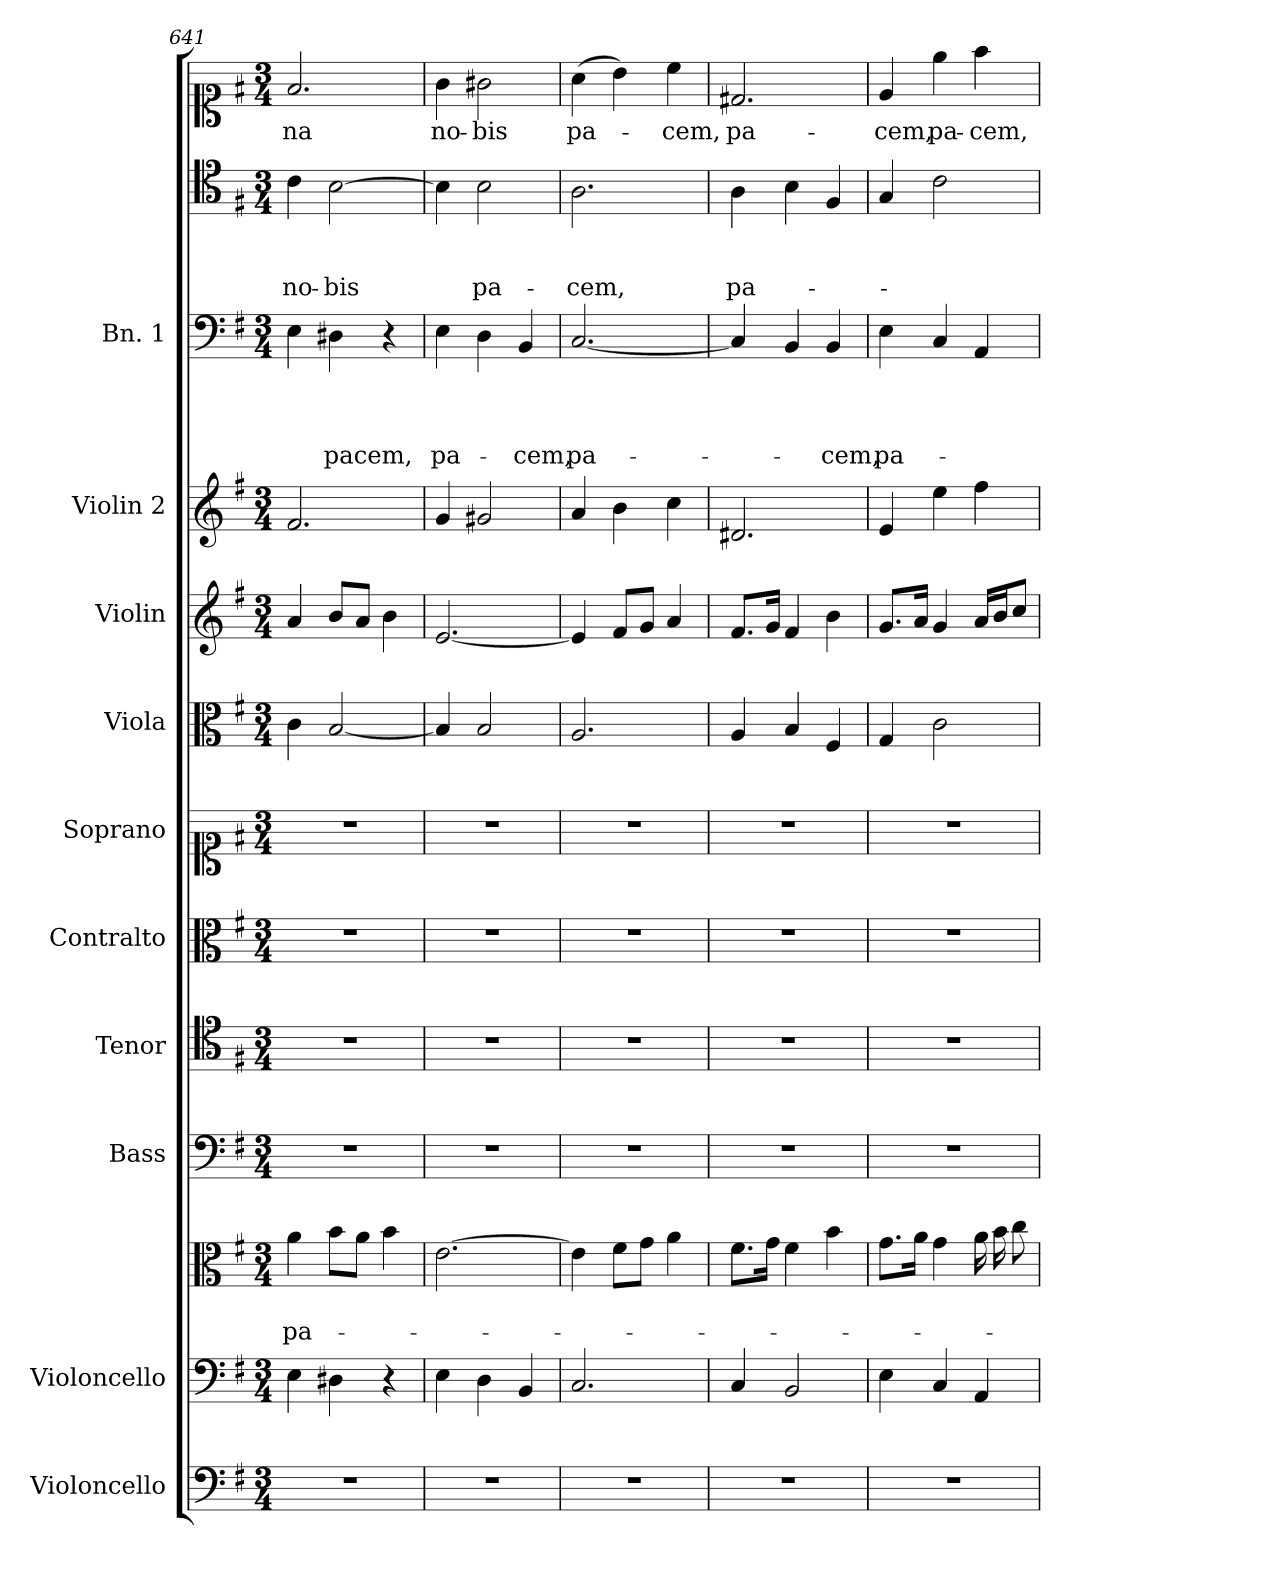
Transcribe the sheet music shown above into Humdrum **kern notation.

**kern	**kern	**kern	**text	**text	**kern	**kern	**kern	**kern	**kern	**kern	**kern	**kern	**text	**text	**text	**text	**kern	**text	**text	**text	**kern	**text
*part13	*part12	*part11	*part11	*part11	*part10	*part9	*part8	*part7	*part6	*part5	*part4	*part3	*part3	*part3	*part3	*part3	*part2	*part2	*part2	*part2	*part1	*part1
*staff13	*staff12	*staff11	*staff11	*staff11	*staff10	*staff9	*staff8	*staff7	*staff6	*staff5	*staff4	*staff3	*staff3	*staff3	*staff3	*staff3	*staff2	*staff2	*staff2	*staff2	*staff1	*staff1
*I"Violoncello	*I"Violoncello	*	*	*	*I"Bass	*I"Tenor	*I"Contralto	*I"Soprano	*I"Viola	*I"Violin	*I"Violin 2	*I"Bn. 1	*	*	*	*	*	*	*	*	*	*
*	*	*	*	*	*I'Bs.	*I'Ten.	*	*I'Sop.	*I'Vla.	*I'Vln.	*I'Vln. 2	*I'Bn. 1	*	*	*	*	*	*	*	*	*	*
*clefF4	*clefF4	*clefC3	*	*	*clefF4	*clefC4	*clefC3	*clefC1	*clefC3	*clefG2	*clefG2	*clefF4	*	*	*	*	*clefC4	*	*	*	*clefC1	*
*	*	*	*	*	*	*ITrd7c12	*	*	*	*	*	*	*	*	*	*	*	*	*	*	*	*
*k[f#]	*k[f#]	*k[f#]	*	*	*k[f#]	*k[f#]	*k[f#]	*k[f#]	*k[f#]	*k[f#]	*k[f#]	*k[f#]	*	*	*	*	*k[f#]	*	*	*	*k[f#]	*
*G:	*G:	*G:	*	*	*G:	*G:	*G:	*G:	*G:	*G:	*G:	*G:	*	*	*	*	*G:	*	*	*	*G:	*
*M3/4	*M3/4	*M3/4	*	*	*M3/4	*M3/4	*M3/4	*M3/4	*M3/4	*M3/4	*M3/4	*M3/4	*	*	*	*	*M3/4	*	*	*	*M3/4	*
=641	=641	=641	=641	=641	=641	=641	=641	=641	=641	=641	=641	=641	=641	=641	=641	=641	=641	=641	=641	=641	=641	=641
!	!	!	!	!LO:LY:b	!	!	!	!	!	!	!	!	!	!	!	!	!	!	!	!LO:LY:b	!	!LO:LY:b
2.r	4E\	4a\	.	pa-	2.r	2.r	2.r	2.r	4c\	4a/	2.f#/	4E\	.	.	.	.	4c\	.	.	no-	2.f#/	-na
!	!	!	!	!	!	!	!	!	!	!	!	!	!	!	!	!LO:LY:b	!	!	!	!LO:LY:b	!	!
.	4D#X\	8b\L	.	.	.	.	.	.	[<2B/	8b/L	.	4D#X\	.	.	.	pa­cem,	[>2B\	.	.	-bis	.	.
.	.	8a\J	.	.	.	.	.	.	.	8a/J	.	.	.	.	.	.	.	.	.	.	.	.
.	4r	4b\	.	.	.	.	.	.	.	4b\	.	4r	.	.	.	.	.	.	.	.	.	.
=642	=642	=642	=642	=642	=642	=642	=642	=642	=642	=642	=642	=642	=642	=642	=642	=642	=642	=642	=642	=642	=642	=642
!	!	!	!	!	!	!	!	!	!	!	!	!	!	!	!	!LO:LY:b	!	!	!	!	!	!LO:LY:b
2.r	4E\	[>2.e\	.	.	2.r	2.r	2.r	2.r	4B/]	[<2.e/	4g/	4E\	.	.	.	pa-	4B\]	.	.	.	4g\	no-
!	!	!	!	!	!	!	!	!	!	!	!	!	!	!	!	!	!	!	!	!LO:LY:b	!	!LO:LY:b
.	4D\	.	.	.	.	.	.	.	2B/	.	2g#X/	4D\	.	.	.	.	2B\	.	.	pa-	2g#X\	-bis
!	!	!	!	!	!	!	!	!	!	!	!	!	!	!	!	!LO:LY:b	!	!	!	!	!	!
.	4BB/	.	.	.	.	.	.	.	.	.	.	4BB/	.	.	.	-cem,	.	.	.	.	.	.
!!LO:PB:g=z
=643	=643	=643	=643	=643	=643	=643	=643	=643	=643	=643	=643	=643	=643	=643	=643	=643	=643	=643	=643	=643	=643	=643
!	!	!	!	!	!	!	!	!	!	!	!	!	!	!	!	!LO:LY:b	!	!	!	!LO:LY:b	!	!LO:LY:b
2.r	2.C/	4e\]	.	.	2.r	2.r	2.r	2.r	2.A/	4e/]	4a/	[<2.C/	.	.	.	pa-	2.A\	.	.	-cem,	(>4a\	pa-
.	.	8f#\L	.	.	.	.	.	.	.	8f#/L	4b\	.	.	.	.	.	.	.	.	.	4b\)	.
.	.	8g\J	.	.	.	.	.	.	.	8g/J	.	.	.	.	.	.	.	.	.	.	.	.
!	!	!	!	!	!	!	!	!	!	!	!	!	!	!	!	!	!	!	!	!	!	!LO:LY:b
.	.	4a\	.	.	.	.	.	.	.	4a/	4cc\	.	.	.	.	.	.	.	.	.	4cc\	-cem,
=644	=644	=644	=644	=644	=644	=644	=644	=644	=644	=644	=644	=644	=644	=644	=644	=644	=644	=644	=644	=644	=644	=644
!	!	!	!	!	!	!	!	!	!	!	!	!	!	!	!	!	!	!	!	!LO:LY:b	!	!LO:LY:b
2.r	4C/	8.f#\L	.	.	2.r	2.r	2.r	2.r	4A/	8.f#/L	2.d#X/	4C/]	.	.	.	.	4A\	.	.	pa-	2.d#X/	pa-
.	.	16g\Jk	.	.	.	.	.	.	.	16g/Jk	.	.	.	.	.	.	.	.	.	.	.	.
.	2BB/	4f#\	.	.	.	.	.	.	4B/	4f#/	.	4BB/	.	.	.	.	4B\	.	.	.	.	.
!	!	!	!	!	!	!	!	!	!	!	!	!	!	!	!	!LO:LY:b	!	!	!	!	!	!
.	.	4b\	.	.	.	.	.	.	4F#/	4b\	.	4BB/	.	.	.	-cem,	4F#/	.	.	.	.	.
=645	=645	=645	=645	=645	=645	=645	=645	=645	=645	=645	=645	=645	=645	=645	=645	=645	=645	=645	=645	=645	=645	=645
!	!	!	!	!	!	!	!	!	!	!	!	!	!	!	!	!LO:LY:b	!	!	!	!	!	!LO:LY:b
2.r	4E\	8.g\L	.	.	2.r	2.r	2.r	2.r	4G/	8.g/L	4e/	4E\	.	.	.	pa-	4G/	.	.	.	4e/	-cem,
.	.	16a\Jk	.	.	.	.	.	.	.	16a/Jk	.	.	.	.	.	.	.	.	.	.	.	.
!	!	!	!	!	!	!	!	!	!	!	!	!	!	!	!	!	!	!	!	!	!	!LO:LY:b
.	4C/	4g\	.	.	.	.	.	.	2c\	4g/	4ee\	4C/	.	.	.	.	2c\	.	.	.	4ee\	pa-
!	!	!	!	!	!	!	!	!	!	!	!	!	!	!	!	!	!	!	!	!	!	!LO:LY:b
.	4AA/	16a\	.	.	.	.	.	.	.	16a/LL	4ff#\	4AA/	.	.	.	.	.	.	.	.	4ff#\	-cem,
.	.	16b\	.	.	.	.	.	.	.	16b/J	.	.	.	.	.	.	.	.	.	.	.	.
.	.	8cc\	.	.	.	.	.	.	.	8cc/J	.	.	.	.	.	.	.	.	.	.	.	.
=	=	=	=	=	=	=	=	=	=	=	=	=	=	=	=	=	=	=	=	=	=	=
*-	*-	*-	*-	*-	*-	*-	*-	*-	*-	*-	*-	*-	*-	*-	*-	*-	*-	*-	*-	*-	*-	*-
